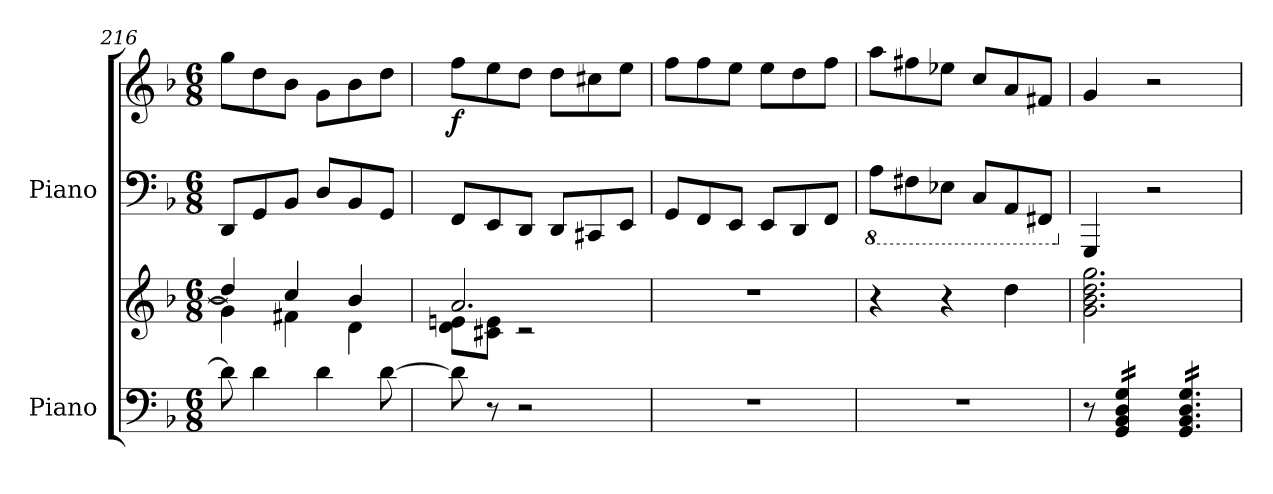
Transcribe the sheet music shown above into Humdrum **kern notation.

**kern	**kern	**kern	**kern	**dynam
*part2	*part2	*part1	*part1	*part1
*staff4	*staff3	*staff2	*staff1	*staff1/2
*I"Piano	*	*I"Piano	*	*
*I'Pno.	*	*I'Pno.	*	*
*clefF4	*clefG2	*clefF4	*clefG2	*
*k[b-]	*k[b-]	*k[b-]	*k[b-]	*
*M6/8	*M6/8	*M6/8	*M6/8	*
=216	=216	=216	=216	=216
*	*^	*	*	*
8d\]	4dd/]	4g\]	8DD/L	8gg\L	.
4d\	.	.	8GG/	8dd\	.
.	4cc/	4f#X\	8BB-/J	8b-\J	.
4d\	.	.	8D/L	8g\L	.
.	4b-/	4d\	8BB-/	8b-\	.
[8d\	.	.	8GG/J	8dd\J	.
!!LO:LB:g=z
=217	=217	=217	=217	=217	=217
!	!	!	!	!	!LO:DY:b
8d\]	2.a/	8d\ 8en\L	8FF/L	8ff\L	f
8r	.	8c#X\ 8e\J	8EE/	8ee\	.
2r	.	2r	8DD/J	8dd\J	.
.	.	.	8DD/L	8dd\L	.
.	.	.	8CC#X/	8cc#X\	.
.	.	.	8EE/J	8ee\J	.
*	*v	*v	*	*	*
=218	=218	=218	=218	=218
2.r	2.r	8GG/L	8ff\L	.
.	.	8FF/	8ff\	.
.	.	8EE/J	8ee\J	.
.	.	8EE/L	8ee\L	.
.	.	8DD/	8dd\	.
.	.	8FF/J	8ff\J	.
=219	=219	=219	=219	=219
*	*	*8ba	*	*
2.r	4r	8AA\L	8aa\L	.
.	.	8FF#X\	8ff#X\	.
.	4r	8EE-X\J	8ee-X\J	.
.	.	8CC/L	8cc/L	.
.	4dd\	8AAA/	8a/	.
.	.	8FFF#X/J	8f#X/J	.
=220	=220	=220	=220	=220
*	*	*X8ba	*	*
8r	2.g\ 2.b-\ 2.dd\ 2.gg\	4GGG/	4g/	.
*tremolo	*	*	*	*
16GG/ 16BB-/ 16D/ 16G/LL	.	.	.	.
16GG/ 16BB-/ 16D/ 16G/	.	.	.	.
16GG/ 16BB-/ 16D/ 16G/	.	2r	2r	.
16GG/ 16BB-/ 16D/ 16G/JJ	.	.	.	.
16GG/ 16BB-/ 16D/ 16G/LL	.	.	.	.
16GG/ 16BB-/ 16D/ 16G/	.	.	.	.
16GG/ 16BB-/ 16D/ 16G/	.	.	.	.
16GG/ 16BB-/ 16D/ 16G/	.	.	.	.
16GG/ 16BB-/ 16D/ 16G/	.	.	.	.
16GG/ 16BB-/ 16D/ 16G/JJ	.	.	.	.
*Xtremolo	*	*	*	*
=	=	=	=	=
*-	*-	*-	*-	*-
